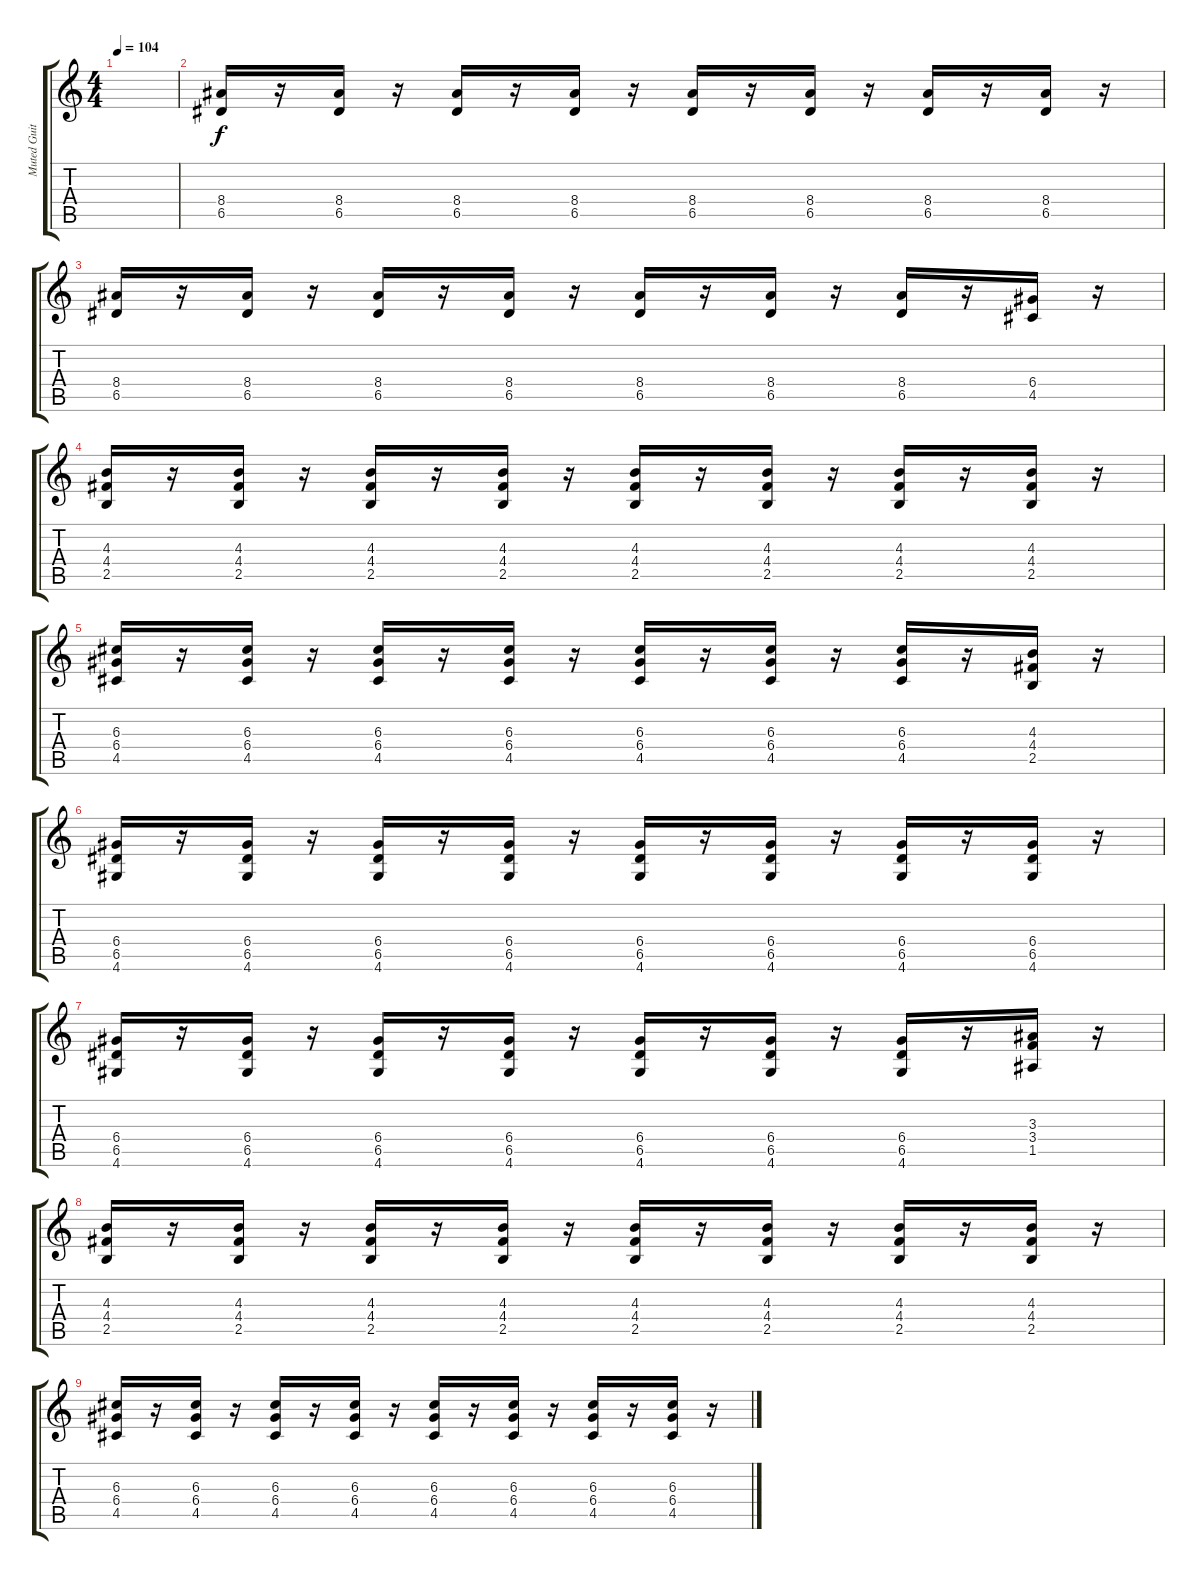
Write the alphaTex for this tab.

\track ("Muted Guitar" "Muted Guit") {instrument electricguitarmuted}
\staff {score tabs}
\tuning (E4 B3 G3 D3 A2 E2) {hide}
\ts (4 4)
\tempo 104
\clef g2
\ks c
|
(8.4 6.5).16 r.16 (8.4 6.5).16 r.16 (8.4 6.5).16 r.16 (8.4 6.5).16 r.16 (8.4 6.5).16 r.16 (8.4 6.5).16 r.16 (8.4 6.5).16 r.16 (8.4 6.5).16 r.16 |
(8.4 6.5).16 r.16 (8.4 6.5).16 r.16 (8.4 6.5).16 r.16 (8.4 6.5).16 r.16 (8.4 6.5).16 r.16 (8.4 6.5).16 r.16 (8.4 6.5).16 r.16 (6.4 4.5).16 r.16 |
(4.3 4.4 2.5).16 r.16 (4.3 4.4 2.5).16 r.16 (4.3 4.4 2.5).16 r.16 (4.3 4.4 2.5).16 r.16 (4.3 4.4 2.5).16 r.16 (4.3 4.4 2.5).16 r.16 (4.3 4.4 2.5).16 r.16 (4.3 4.4 2.5).16 r.16 |
(6.3 6.4 4.5).16 r.16 (6.3 6.4 4.5).16 r.16 (6.3 6.4 4.5).16 r.16 (6.3 6.4 4.5).16 r.16 (6.3 6.4 4.5).16 r.16 (6.3 6.4 4.5).16 r.16 (6.3 6.4 4.5).16 r.16 (4.3 4.4 2.5).16 r.16 |
(6.4 6.5 4.6).16 r.16 (6.4 6.5 4.6).16 r.16 (6.4 6.5 4.6).16 r.16 (6.4 6.5 4.6).16 r.16 (6.4 6.5 4.6).16 r.16 (6.4 6.5 4.6).16 r.16 (6.4 6.5 4.6).16 r.16 (6.4 6.5 4.6).16 r.16 |
(6.4 6.5 4.6).16 r.16 (6.4 6.5 4.6).16 r.16 (6.4 6.5 4.6).16 r.16 (6.4 6.5 4.6).16 r.16 (6.4 6.5 4.6).16 r.16 (6.4 6.5 4.6).16 r.16 (6.4 6.5 4.6).16 r.16 (3.3 3.4 1.5).16 r.16 |
(4.3 4.4 2.5).16 r.16 (4.3 4.4 2.5).16 r.16 (4.3 4.4 2.5).16 r.16 (4.3 4.4 2.5).16 r.16 (4.3 4.4 2.5).16 r.16 (4.3 4.4 2.5).16 r.16 (4.3 4.4 2.5).16 r.16 (4.3 4.4 2.5).16 r.16 |
(6.3 6.4 4.5).16 r.16 (6.3 6.4 4.5).16 r.16 (6.3 6.4 4.5).16 r.16 (6.3 6.4 4.5).16 r.16 (6.3 6.4 4.5).16 r.16 (6.3 6.4 4.5).16 r.16 (6.3 6.4 4.5).16 r.16 (6.3 6.4 4.5).16 r.16
